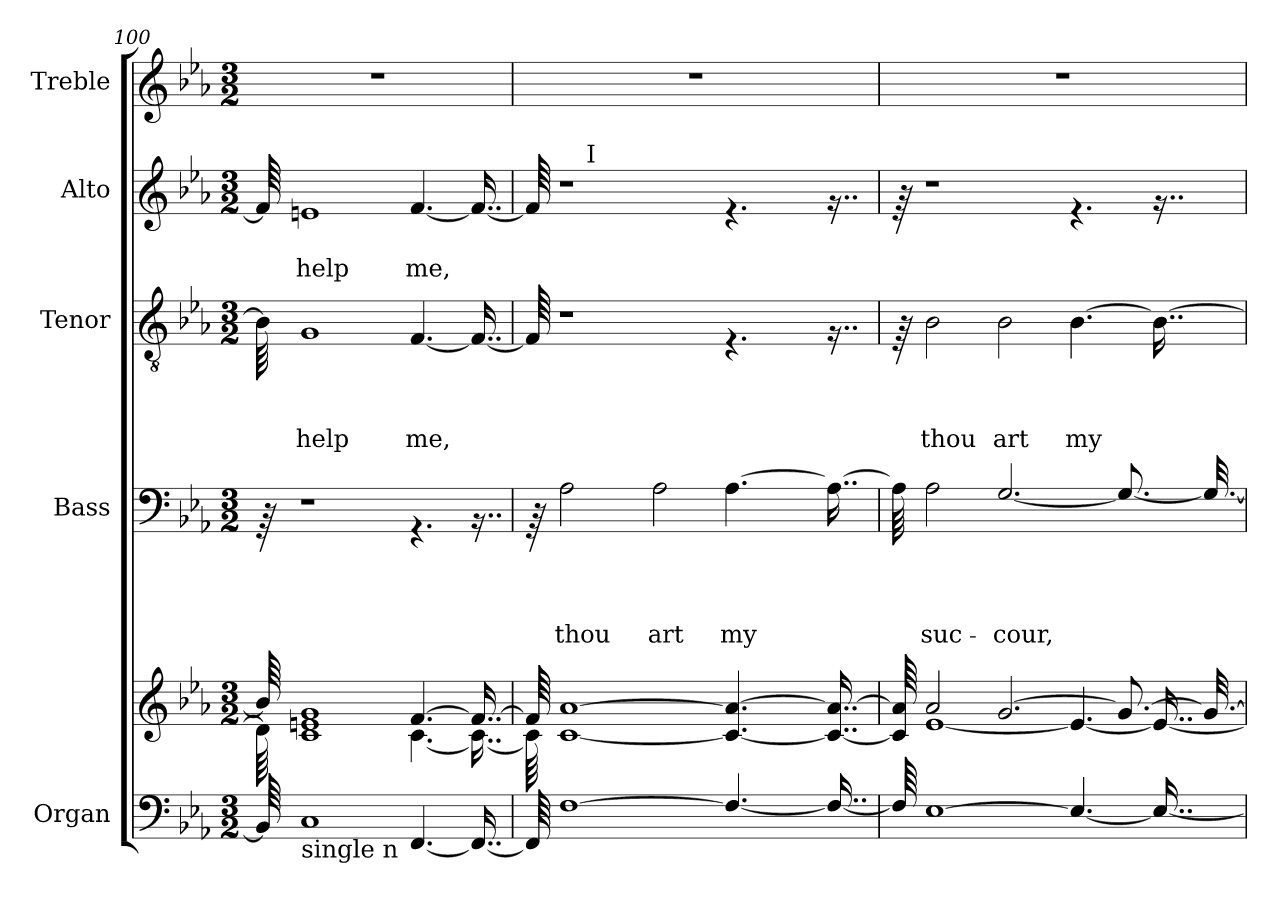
**kern	**kern	**kern	**text	**text	**text	**text	**kern	**text	**text	**text	**kern	**text	**text	**kern
*part5	*part5	*part4	*part4	*part4	*part4	*part4	*part3	*part3	*part3	*part3	*part2	*part2	*part2	*part1
*staff6	*staff5	*staff4	*staff4	*staff4	*staff4	*staff4	*staff3	*staff3	*staff3	*staff3	*staff2	*staff2	*staff2	*staff1
*I"Organ	*	*I"Bass	*	*	*	*	*I"Tenor	*	*	*	*I"Alto	*	*	*I"Treble
*	*	*I'B	*	*	*	*	*I'T	*	*	*	*I'A	*	*	*I'Tr
!!LO:LB:g=z
*clefF4	*clefG2	*clefF4	*	*	*	*	*clefGv2	*	*	*	*clefG2	*	*	*clefG2
*k[b-e-a-]	*k[b-e-a-]	*k[b-e-a-]	*	*	*	*	*k[b-e-a-]	*	*	*	*k[b-e-a-]	*	*	*k[b-e-a-]
*E-:	*E-:	*E-:	*	*	*	*	*E-:	*	*	*	*E-:	*	*	*E-:
*M3/2	*M3/2	*M3/2	*	*	*	*	*M3/2	*	*	*	*M3/2	*	*	*M3/2
=100	=100	=100	=100	=100	=100	=100	=100	=100	=100	=100	=100	=100	=100	=100
*	*^	*	*	*	*	*	*	*	*	*	*	*	*	*
64BB-/]	64b-/]	64d-\]	64rAA	.	.	.	.	64B-\]	.	.	.	64f/]	.	.	1.r
!LO:TX:b:t=single n	!	!	!	!	!	!	!	!	!	!	!	!	!	!	!
!	!	!	!	!	!	!	!	!	!	!	!LO:LY:b	!	!	!LO:LY:b	!
1C	1c 1en	1g	1r	.	.	.	.	1G	.	.	help	1en	.	help	.
!	!	!	!	!	!	!	!	!	!	!	!LO:LY:b	!	!	!LO:LY:b	!
[<4.FF/	[<4.f/	[>4.c\	4.rAA	.	.	.	.	[<4.F/	.	.	me,	[<4.f/	.	me,	.
16..FF/_	16..f/_	16..c\_	16..rAA	.	.	.	.	16..F/_	.	.	.	16..f/_	.	.	.
=101	=101	=101	=101	=101	=101	=101	=101	=101	=101	=101	=101	=101	=101	=101	=101
*	*	*	*	*	*	*	*	*	*	*	*	*^	*	*	*
64FF/]	64f/]	64c\]	64rAA	.	.	.	.	64F/]	.	.	.	64f/]	16ryy	.	.	1.r
!	!	!	!	!	!	!	!LO:LY:b	!	!	!	!	!	!	!	!	!
[<1F	[<1c [>1a-	1ryy	2A-\	.	.	.	thou	1r	.	.	.	1r	.	.	.	.
.	.	.	.	.	.	.	.	.	.	.	.	.	64ryy	.	.	.
!	!	!	!	!	!	!	!	!	!	!	!	!	!LO:TX:a:t=I	!	!	!
.	.	.	.	.	.	.	.	.	.	.	.	.	1ryy	.	.	.
!	!	!	!	!	!	!	!LO:LY:b	!	!	!	!	!	!	!	!	!
.	.	.	2A-\	.	.	.	art	.	.	.	.	.	.	.	.	.
!	!	!	!	!	!	!	!LO:LY:b	!	!	!	!	!	!	!	!	!
4.F/_	4.c/_ 4.a-/_	4ryy	[>4.A-\	.	.	.	my	4.rF	.	.	.	4.rf	.	.	.	.
.	.	.	.	.	.	.	.	.	.	.	.	.	4ryy	.	.	.
.	.	8...ryy	.	.	.	.	.	.	.	.	.	.	.	.	.	.
.	.	.	.	.	.	.	.	.	.	.	.	.	8ryy	.	.	.
16..F/_	16..c/_ 16..a-/_	.	16..A-\_	.	.	.	.	16..rF	.	.	.	16..rf	.	.	.	.
.	.	.	.	.	.	.	.	.	.	.	.	.	32.ryy	.	.	.
*	*	*	*	*	*	*	*	*	*	*	*	*v	*v	*	*	*
=102	=102	=102	=102	=102	=102	=102	=102	=102	=102	=102	=102	=102	=102	=102	=102
64F/]	64c/] 64a-/]	64ryy	64A-\]	.	.	.	.	64rF	.	.	.	64rf	.	.	1.r
!	!	!	!	!	!	!	!LO:LY:b	!	!	!	!LO:LY:b	!	!	!	!
[<1E-<	2a-/	[<1e-	2A-\	.	.	.	suc-	2B-\	.	.	thou	1r	.	.	.
!	!	!	!	!	!	!	!LO:LY:b	!	!	!	!LO:LY:b	!	!	!	!
.	[>2.g/	.	[<2.G/	.	.	.	-cour,	2B-\	.	.	art	.	.	.	.
!	!	!	!	!	!	!	!	!	!	!	!LO:LY:b	!	!	!	!
4.E-/_	.	4.e-/_	.	.	.	.	.	[>4.B-\	.	.	my	4.rf	.	.	.
.	8.g/_	.	8.G/_	.	.	.	.	.	.	.	.	.	.	.	.
16..E-/_	.	16..e-/_	.	.	.	.	.	16..B-\_	.	.	.	16..rf	.	.	.
.	32.g/_	.	32.G/_	.	.	.	.	.	.	.	.	.	.	.	.
*	*v	*v	*	*	*	*	*	*	*	*	*	*	*	*	*
=	=	=	=	=	=	=	=	=	=	=	=	=	=	=
*-	*-	*-	*-	*-	*-	*-	*-	*-	*-	*-	*-	*-	*-	*-
